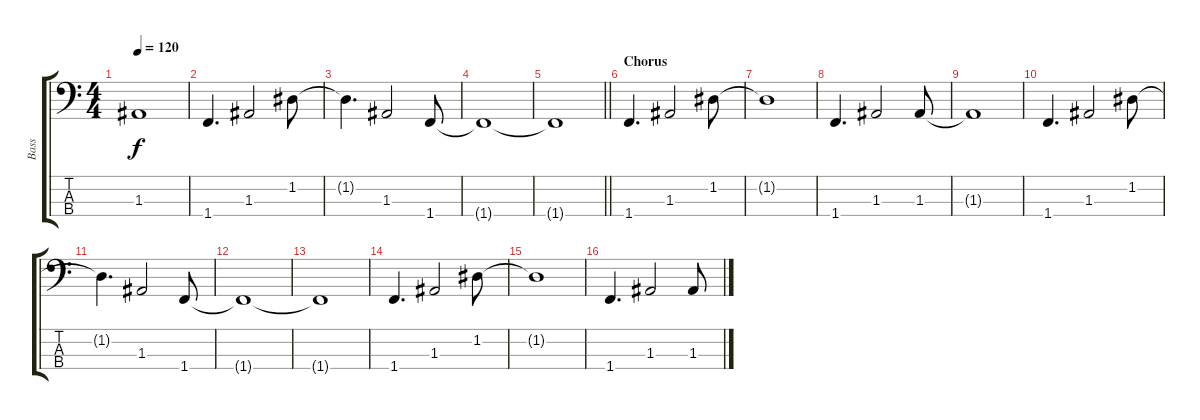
\track ("Bass" "Bass") {instrument electricbassfinger}
\staff {score tabs}
\tuning (G2 D2 A1 E1) {hide}
\ts (4 4)
\tempo 120
\clef f4
\ks c
1.3{t}.1{dy f} |
1.4.4{d} 1.3.2 1.2.8 |
1.2{t}.4{d} 1.3.2 1.4.8 |
1.4{t}.1 |
\barLineRight lightlight
1.4{t}.1 |
\section ("" "Chorus")
1.4.4{d} 1.3.2 1.2.8 |
1.2{t}.1 |
1.4.4{d} 1.3.2 1.3.8 |
1.3{t}.1 |
1.4.4{d} 1.3.2 1.2.8 |
1.2{t}.4{d} 1.3.2 1.4.8 |
1.4{t}.1 |
1.4{t}.1 |
1.4.4{d} 1.3.2 1.2.8 |
1.2{t}.1 |
1.4.4{d} 1.3.2 1.3.8
